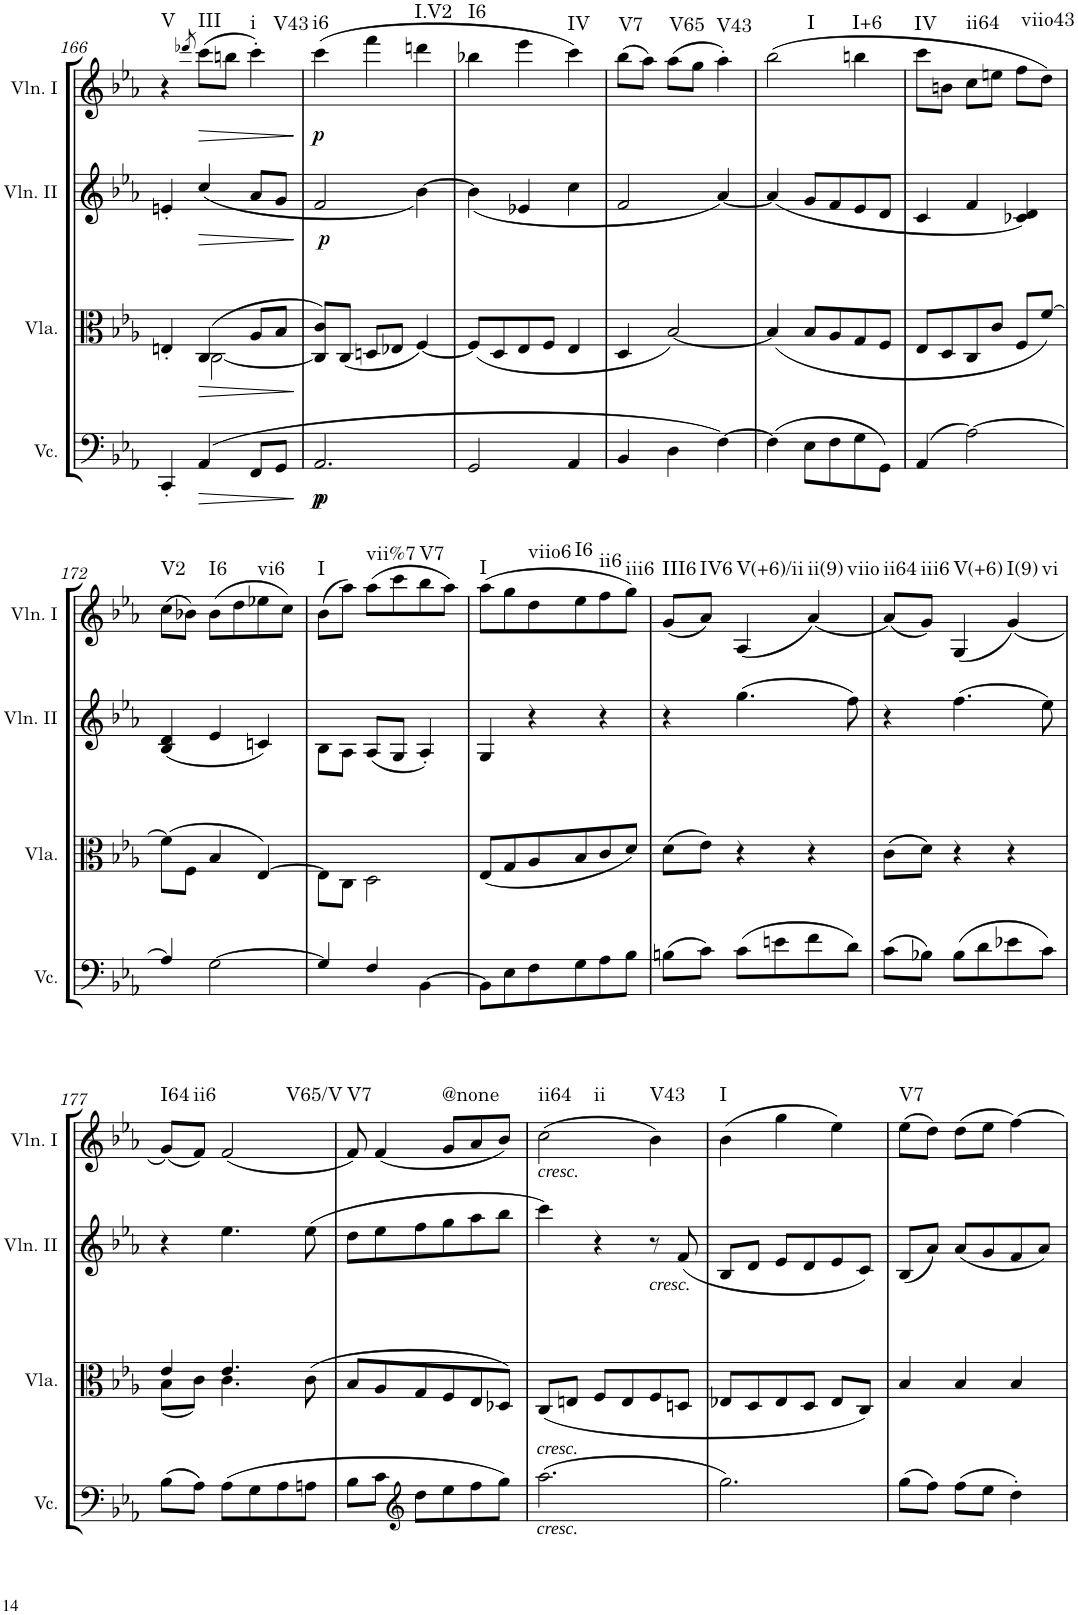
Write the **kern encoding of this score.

**kern	**dynam	**kern	**dynam	**kern	**dynam	**kern	**dynam	**harte
*part4	*part4	*part3	*part3	*part2	*part2	*part1	*part1	*part1
*staff4	*staff4	*staff3	*staff3	*staff2	*staff2	*staff1	*staff1	*
*I"Violoncello	*	*I"Viola	*	*I"Violin II	*	*I"Violin I	*	*
*I'Vc.	*	*I'Vla.	*	*I'Vln. II	*	*I'Vln. I	*	*
!!LO:PB:g=z
*clefF4	*	*clefC3	*	*clefG2	*	*clefG2	*	*
*k[b-e-a-]	*	*k[b-e-a-]	*	*k[b-e-a-]	*	*k[b-e-a-]	*	*
*E-:	*	*E-:	*	*E-:	*	*E-:	*	*
*M3/4	*	*M3/4	*	*M3/4	*	*M3/4	*	*
=166	=166	=166	=166	=166	=166	=166	=166	=166
*	*	*^	*	*	*	*	*	*
!	!	!	!	!	!	!	!	!	!LO:H:kt=V
4CC'/	.	4En'/	4ryy	.	4en'/	.	4r	.	N
.	.	.	.	.	.	.	8qddd-X/	.	.
!	!LO:HP:b	!	!	!LO:HP:b	!	!LO:HP:b	!	!	!LO:H:kt=III
(4AA-/	>	(4C/	[2C\	>	(<4cc/	>	(8ccc\L	.	N
.	.	.	.	.	.	.	8bbn\J	.	.
!	!	!	!	!	!	!	!	!	!LO:H:n=1:kt=i
!	!	!	!	!	!	!	!	!	!LO:H:n=2:kt=V43
8FF/L	.	8A-/L	.	.	8a-/L	.	4ccc'\)	.	N N
8GG/J	.	8B-/J	.	.	8g/J	.	.	.	.
*	*	*v	*v	*	*	*	*	*	*
.	]	.	]	.	]	.	.	.
=167	=167	=167	=167	=167	=167	=167	=167	=167
!	!LO:DY:b	!	!	!	!	!	!	!
!	!LO:DY:n=1:b	!	!	!	!LO:DY:b	!	!LO:DY:b	!LO:H:kt=i6
2.AA-/	p p	8C/] 8c/L)	.	2f/	p	(4ccc\	p	N
.	.	(8C/J	.	.	.	.	.	.
.	.	8Dn/L	.	.	.	4fff\	.	.
.	.	8E-X/J	.	.	.	.	.	.
!	!	!	!	!	!	!	!	!LO:H:kt=I.V2
.	.	[4F/)	.	[4b-\)	.	4dddn\	.	N
=168	=168	=168	=168	=168	=168	=168	=168	=168
!	!	!	!	!	!	!	!	!LO:H:kt=I6
2GG/	.	(<8F/L]	.	(<4b-\]	.	4bb-X\	.	N
.	.	8D/	.	.	.	.	.	.
.	.	8E-/	.	4e-X/	.	4eee-\	.	.
.	.	8F/J	.	.	.	.	.	.
!	!	!	!	!	!	!	!	!LO:H:kt=IV
4AA-/	.	4E-/	.	4cc\	.	4ccc\)	.	N
=169	=169	=169	=169	=169	=169	=169	=169	=169
!	!	!	!	!	!	!	!	!LO:H:kt=V7
4BB-/	.	4D/	.	2f/	.	(8bb-\L	.	N
.	.	.	.	.	.	8aa-\J)	.	.
!	!	!	!	!	!	!	!	!LO:H:kt=V65
4D\	.	[2B-/)	.	.	.	(8aa-\L	.	N
.	.	.	.	.	.	8gg\J	.	.
!	!	!	!	!	!	!	!	!LO:H:kt=V43
[4F\)	.	.	.	[4a-/)	.	4aa-'\)	.	N
=170	=170	=170	=170	=170	=170	=170	=170	=170
!	!	!	!	!	!	!	!	!LO:H:kt=I
(4F\]	.	(<4B-/]	.	(4a-/]	.	(2bb-\	.	N
8E-\L	.	8B-/L	.	8g/L	.	.	.	.
8F\	.	8A-/	.	8f/	.	.	.	.
!	!	!	!	!	!	!	!	!LO:H:kt=I+6
8G\	.	8G/	.	8e-/	.	4bbn\	.	N
8GG\J)	.	8F/J	.	8d/J	.	.	.	.
=171	=171	=171	=171	=171	=171	=171	=171	=171
!	!	!	!	!	!	!	!	!LO:H:kt=IV
(4AA-/	.	8E-/L	.	4c/	.	8ccc\L	.	N
.	.	8D/	.	.	.	8bn\J	.	.
!	!	!	!	!	!	!	!	!LO:H:kt=ii64
[2A-\)	.	8C/	.	4f/	.	8cc\L	.	N
.	.	8c/J	.	.	.	8een\J	.	.
!	!	!	!	!	!	!	!	!LO:H:kt=viio43
.	.	8F/L	.	4c-X/ 4d/)	.	8ff\L	.	N
.	.	[8f/J)	.	.	.	8dd\J)	.	.
!!LO:LB:g=z
=172	=172	=172	=172	=172	=172	=172	=172	=172
!	!	!	!	!	!	!	!	!LO:H:kt=V2
4A-/]	.	(8f\L]	.	(4B-/ 4d/	.	(8cc\L	.	N
.	.	8F\J	.	.	.	8b-X\J)	.	.
!	!	!	!	!	!	!	!	!LO:H:kt=I6
[2G\	.	4B-/	.	4e-/	.	(8b-\L	.	N
.	.	.	.	.	.	8dd\	.	.
!	!	!	!	!	!	!	!	!LO:H:kt=vi6
.	.	[4E-/)	.	4cn/)	.	8ee-X\	.	N
.	.	.	.	.	.	8cc\J)	.	.
=173	=173	=173	=173	=173	=173	=173	=173	=173
!	!	!	!	!	!	!	!	!LO:H:kt=I
4G/]	.	8E-\L]	.	8B-\L	.	(8b-\L	.	N
.	.	8C\J	.	8A-\J	.	8aa-\J)	.	.
!	!	!	!	!	!	!	!	!LO:H:kt=vii%7
4F/	.	2D\	.	(8A-/L	.	(8aa-\L	.	N
.	.	.	.	8G/J	.	8ccc\	.	.
!	!	!	!	!	!	!	!	!LO:H:kt=V7
[4BB-\	.	.	.	4A-'/)	.	8bb-\	.	N
.	.	.	.	.	.	8aa-\J)	.	.
=174	=174	=174	=174	=174	=174	=174	=174	=174
!	!	!	!	!	!	!	!	!LO:H:kt=I
8BB-\L]	.	(8E-/L	.	4G/	.	(8aa-\L	.	N
8E-\	.	8G/	.	.	.	8gg\	.	.
!	!	!	!	!	!	!	!	!LO:H:kt=viio6
8F\	.	8A-/	.	4r	.	8dd\	.	N
!	!	!	!	!	!	!	!	!LO:H:kt=I6
8G\	.	8B-/	.	.	.	8ee-\	.	N
!	!	!	!	!	!	!	!	!LO:H:kt=ii6
8A-\	.	8c/	.	4r	.	8ff\	.	N
!	!	!	!	!	!	!	!	!LO:H:kt=iii6
8B-\J	.	8d/J)	.	.	.	8gg\J)	.	N
=175	=175	=175	=175	=175	=175	=175	=175	=175
!	!	!	!	!	!	!	!	!LO:H:kt=III6
(8Bn\L	.	(8d\L	.	4r	.	(8g/L	.	N
!	!	!	!	!	!	!	!	!LO:H:kt=IV6
8c\J)	.	8e-\J)	.	.	.	8a-/J)	.	N
!	!	!	!	!	!	!	!	!LO:H:kt=V(+6)/ii
(8c\L	.	4r	.	(4.gg\	.	(4A-/	.	N
8en\	.	.	.	.	.	.	.	.
!	!	!	!	!	!	!	!	!LO:H:n=1:kt=ii(9)
!	!	!	!	!	!	!	!	!LO:H:n=2:kt=viio
8f\	.	4r	.	.	.	(4a-/)	.	N N
8d\J)	.	.	.	8ff\)	.	.	.	.
=176	=176	=176	=176	=176	=176	=176	=176	=176
!	!	!	!	!	!	!	!	!LO:H:kt=ii64
(8c\L	.	(8c\L	.	4r	.	(8a-/L)	.	N
!	!	!	!	!	!	!	!	!LO:H:kt=iii6
8B-X\J)	.	8d\J)	.	.	.	8g/J)	.	N
!	!	!	!	!	!	!	!	!LO:H:kt=V(+6)
(8B-\L	.	4r	.	(4.ff\	.	(4G/	.	N
8d\	.	.	.	.	.	.	.	.
!	!	!	!	!	!	!	!	!LO:H:n=1:kt=I(9)
!	!	!	!	!	!	!	!	!LO:H:n=2:kt=vi
8e-X\	.	4r	.	.	.	(4g/)	.	N N
8c\J)	.	.	.	8ee-\)	.	.	.	.
!!LO:LB:g=z
=177	=177	=177	=177	=177	=177	=177	=177	=177
*	*	*^	*	*	*	*	*	*
!	!	!	!	!	!	!	!	!	!LO:H:kt=I64
(8B-\L	.	4e-/	(8B-\L	.	4r	.	(8g/L)	.	N
!	!	!	!	!	!	!	!	!	!LO:H:kt=ii6
8A-\J)	.	.	8c\J)	.	.	.	8f/J)	.	N
!	!	!	!	!	!	!	!	!	!LO:H:kt=V65/V
(8A-\L	.	4.e-/	4.c\	.	4.ee-\	.	(2f/	.	N
8G\	.	.	.	.	.	.	.	.	.
8A-\	.	.	.	.	.	.	.	.	.
8An\J	.	(8c\	8ryy	.	(8ee-\	.	.	.	.
=178	=178	=178	=178	=178	=178	=178	=178	=178	=178
!	!	!	!	!	!	!	!	!	!LO:H:kt=V7
*	*	*v	*v	*	*	*	*	*	*
8B-\L	.	8B-/L	.	8dd\L	.	8f/)	.	N
8c\J	.	8A-/	.	8ee-\	.	(4f/	.	.
*clefG2	*	*	*	*	*	*	*	*
8dd\L	.	8G/	.	8ff\	.	.	.	.
!	!	!	!	!	!	!	!	!LO:H:kt=@none
8ee-\	.	8F/	.	8gg\	.	8g/L	.	N
8ff\	.	8E-/	.	8aa-\	.	8a-/	.	.
8gg\J)	.	8D-X/J)	.	8bb-\J	.	8b-/J)	.	.
=179	=179	=179	=179	=179	=179	=179	=179	=179
!	!	!	!	!	!	!LO:TX:b:i:t=cresc.	!	!
!LO:TX:b:i:t=cresc.	!	!	!	!	!	!	!	!
!LO:TX:a:i:t=cresc.	!	!	!	!	!	!	!	!LO:H:n=1:kt=ii64
!	!	!	!	!	!	!	!	!LO:H:n=2:kt=ii
(2.aa-\	.	(8C/L	.	4ccc\)	.	(2cc\	.	N N
.	.	8En/J	.	.	.	.	.	.
.	.	8F/L	.	4r	.	.	.	.
.	.	8E/	.	.	.	.	.	.
!	!	!	!	!LO:TX:b:i:t=cresc.	!	!	!	!LO:H:kt=V43
.	.	8F/	.	8r	.	4b-\)	.	N
.	.	8Dn/J	.	(8f/	.	.	.	.
=180	=180	=180	=180	=180	=180	=180	=180	=180
!	!	!	!	!	!	!	!	!LO:H:kt=I
2.gg\)	.	8E-X/L	.	8B-/L	.	(4b-\	.	N
.	.	8D/	.	8d/J	.	.	.	.
.	.	8E-/	.	8e-/L	.	4gg\	.	.
.	.	8D/J	.	8d/	.	.	.	.
.	.	8E-/L	.	8e-/	.	4ee-\)	.	.
.	.	8C/J)	.	8c/J)	.	.	.	.
=181	=181	=181	=181	=181	=181	=181	=181	=181
!	!	!	!	!	!	!	!	!LO:H:kt=V7
(8gg\L	.	4B-/	.	(8B-/L	.	(8ee-\L	.	N
8ff\J)	.	.	.	8a-/J)	.	8dd\J)	.	.
(8ff\L	.	4B-/	.	(8a-/L	.	(8dd\L	.	.
8ee-\J	.	.	.	8g/	.	8ee-\J	.	.
4dd'\)	.	4B-/	.	8f/	.	[4ff\)	.	.
.	.	.	.	8a-/J)	.	.	.	.
=	=	=	=	=	=	=	=	=
*-	*-	*-	*-	*-	*-	*-	*-	*-
